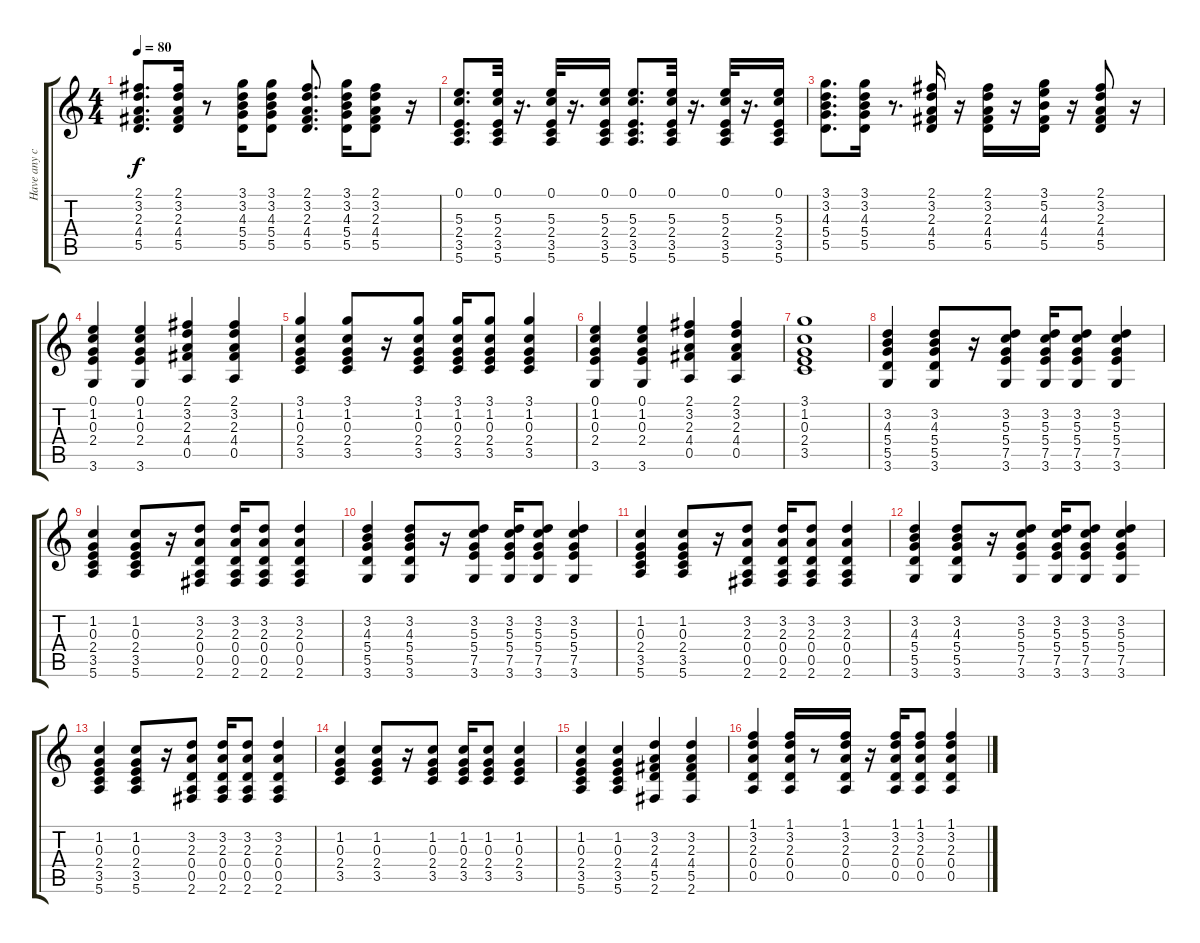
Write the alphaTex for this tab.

\track ("Have any comments" "Have any c") {instrument acousticguitarsteel}
\staff {score tabs}
\tuning (E4 B3 G3 D3 A2 E2) {hide}
\ts (4 4)
\tempo 80
\clef g2
\ks c
(2.1 3.2 2.3 4.4 5.5).8{d dy f} (2.1 3.2 2.3 4.4 5.5).16 r.8 (3.1 3.2 4.3 5.4 5.5).16 (3.1 3.2 4.3 5.4 5.5).8 (2.1 3.2 2.3 4.4 5.5).8{d} (3.1 3.2 4.3 5.4 5.5).16 (2.1 3.2 2.3 4.4 5.5).8 r.16 |
(0.1 5.3 2.4 3.5 5.6).8{d} (0.1 5.3 2.4 3.5 5.6).32 r.16{d} (0.1 5.3 2.4 3.5 5.6).32 r.16{d} (0.1 5.3 2.4 3.5 5.6).16 (0.1 5.3 2.4 3.5 5.6).8{d} (0.1 5.3 2.4 3.5 5.6).32 r.16{d} (0.1 5.3 2.4 3.5 5.6).32 r.16{d} (0.1 5.3 2.4 3.5 5.6).16 |
(3.1 3.2 4.3 5.4 5.5).8{d} (3.1 3.2 4.3 5.4 5.5).16 r.8{d} (2.1 3.2 2.3 4.4 5.5).16 r.16 (2.1 3.2 2.3 4.4 5.5).16 r.16 (3.1 5.2 4.3 4.4 5.5).16 r.16 (2.1 3.2 2.3 4.4 5.5).8 r.16 |
(0.1 1.2 0.3 2.4 3.6).4 (0.1 1.2 0.3 2.4 3.6).4 (2.1 3.2 2.3 4.4 0.5).4 (2.1 3.2 2.3 4.4 0.5).4 |
(3.1 1.2 0.3 2.4 3.5).4 (3.1 1.2 0.3 2.4 3.5).8 r.16 (3.1 1.2 0.3 2.4 3.5).8 (3.1 1.2 0.3 2.4 3.5).16 (3.1 1.2 0.3 2.4 3.5).8 (3.1 1.2 0.3 2.4 3.5).4 |
(0.1 1.2 0.3 2.4 3.6).4 (0.1 1.2 0.3 2.4 3.6).4 (2.1 3.2 2.3 4.4 0.5).4 (2.1 3.2 2.3 4.4 0.5).4 |
(3.1 1.2 0.3 2.4 3.5).1 |
(3.2 4.3 5.4 5.5 3.6).4 (3.2 4.3 5.4 5.5 3.6).8 r.16 (3.2 5.3 5.4 7.5 3.6).8 (3.2 5.3 5.4 7.5 3.6).16 (3.2 5.3 5.4 7.5 3.6).8 (3.2 5.3 5.4 7.5 3.6).4 |
(1.2 0.3 2.4 3.5 5.6).4 (1.2 0.3 2.4 3.5 5.6).8 r.16 (3.2 2.3 0.4 0.5 2.6).8 (3.2 2.3 0.4 0.5 2.6).16 (3.2 2.3 0.4 0.5 2.6).8 (3.2 2.3 0.4 0.5 2.6).4 |
(3.2 4.3 5.4 5.5 3.6).4 (3.2 4.3 5.4 5.5 3.6).8 r.16 (3.2 5.3 5.4 7.5 3.6).8 (3.2 5.3 5.4 7.5 3.6).16 (3.2 5.3 5.4 7.5 3.6).8 (3.2 5.3 5.4 7.5 3.6).4 |
(1.2 0.3 2.4 3.5 5.6).4 (1.2 0.3 2.4 3.5 5.6).8 r.16 (3.2 2.3 0.4 0.5 2.6).8 (3.2 2.3 0.4 0.5 2.6).16 (3.2 2.3 0.4 0.5 2.6).8 (3.2 2.3 0.4 0.5 2.6).4 |
(3.2 4.3 5.4 5.5 3.6).4 (3.2 4.3 5.4 5.5 3.6).8 r.16 (3.2 5.3 5.4 7.5 3.6).8 (3.2 5.3 5.4 7.5 3.6).16 (3.2 5.3 5.4 7.5 3.6).8 (3.2 5.3 5.4 7.5 3.6).4 |
(1.2 0.3 2.4 3.5 5.6).4 (1.2 0.3 2.4 3.5 5.6).8 r.16 (3.2 2.3 0.4 0.5 2.6).8 (3.2 2.3 0.4 0.5 2.6).16 (3.2 2.3 0.4 0.5 2.6).8 (3.2 2.3 0.4 0.5 2.6).4 |
(1.2 0.3 2.4 3.5).4 (1.2 0.3 2.4 3.5).8 r.16 (1.2 0.3 2.4 3.5).8 (1.2 0.3 2.4 3.5).16 (1.2 0.3 2.4 3.5).8 (1.2 0.3 2.4 3.5).4 |
(1.2 0.3 2.4 3.5 5.6).4 (1.2 0.3 2.4 3.5 5.6).4 (3.2 2.3 4.4 5.5 2.6).4 (3.2 2.3 4.4 5.5 2.6).4 |
(1.1 3.2 2.3 0.4 0.5).4 (1.1 3.2 2.3 0.4 0.5).16 r.8 (1.1 3.2 2.3 0.4 0.5).16 r.16 (1.1 3.2 2.3 0.4 0.5).16 (1.1 3.2 2.3 0.4 0.5).8 (1.1 3.2 2.3 0.4 0.5).4
